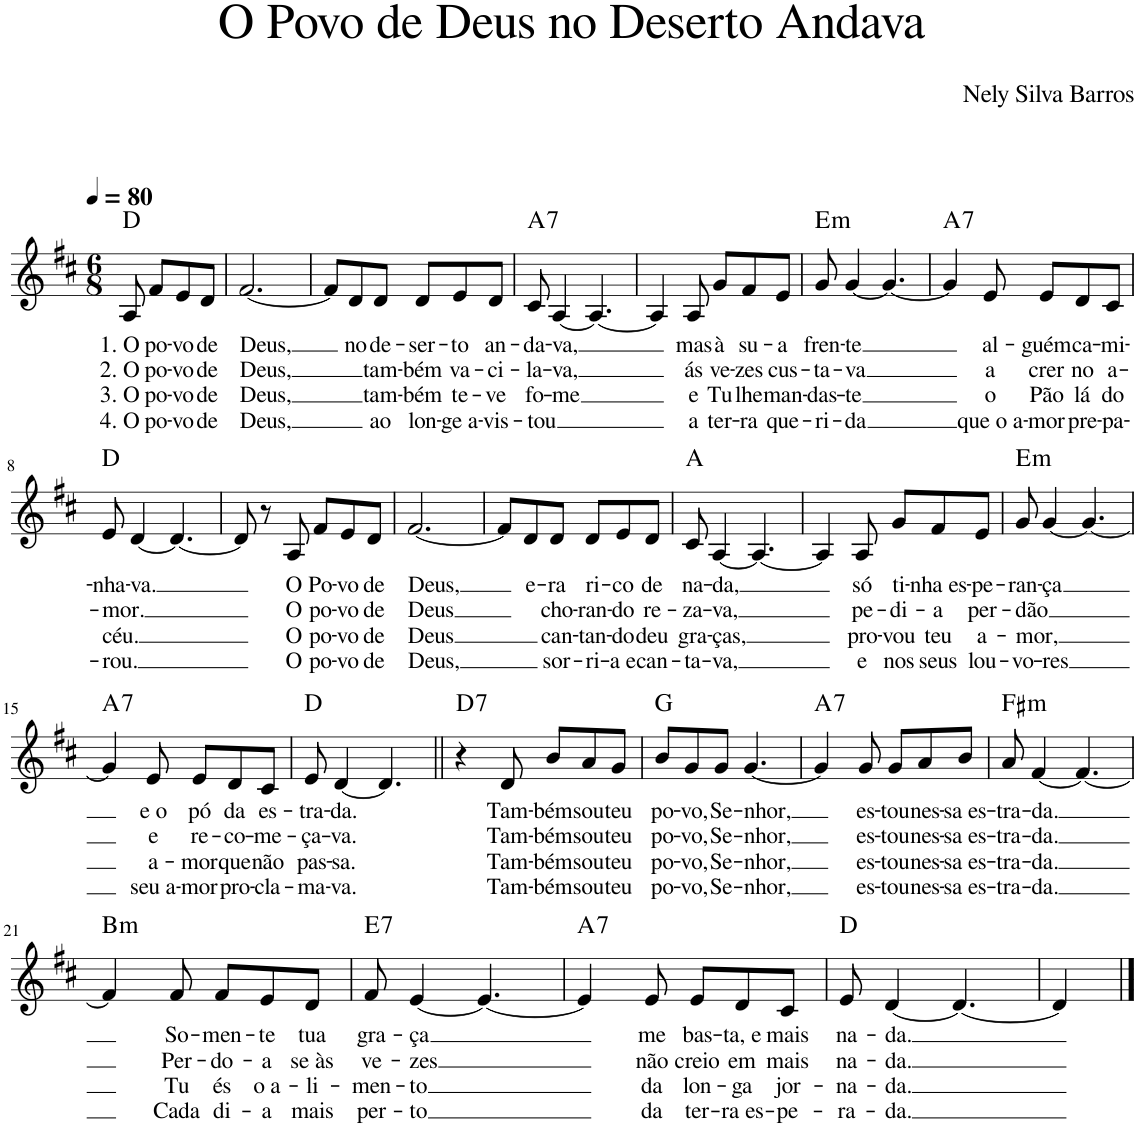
**kern	**text	**text	**text	**text	**harte
*part1	*part1	*part1	*part1	*part1	*part1
*staff1	*staff1	*staff1	*staff1	*staff1	*
*I"Voz	*	*	*	*	*
*I'Vo.	*	*	*	*	*
*clefG2	*	*	*	*	*
*k[f#c#]	*	*	*	*	*
*M6/8	*	*	*	*	*
*MM80	*	*	*	*	*
=1	=1	=1	=1	=1	=1
!	!LO:LY:b	!LO:LY:b	!LO:LY:b	!LO:LY:b	!
8A/	1. O	2. O	3. O	4. O	D:maj
!	!LO:LY:b	!LO:LY:b	!LO:LY:b	!LO:LY:b	!
8f#/L	po-	po-	po-	po-	.
!	!LO:LY:b	!LO:LY:b	!LO:LY:b	!LO:LY:b	!
8e/	-vo	-vo	-vo	-vo	.
!	!LO:LY:b	!LO:LY:b	!LO:LY:b	!LO:LY:b	!
8d/J	de	de	de	de	.
=2	=2	=2	=2	=2	=2
!	!LO:LY:b	!LO:LY:b	!LO:LY:b	!LO:LY:b	!
[2.f#/	Deus,	Deus,	Deus,	Deus,	.
=3	=3	=3	=3	=3	=3
8f#/L]	.	.	.	.	.
!	!LO:LY:b	!	!	!	!
8d/	no	.	.	.	.
!	!LO:LY:b	!LO:LY:b	!LO:LY:b	!LO:LY:b	!
8d/J	de-	tam-	tam-	ao	.
!	!LO:LY:b	!LO:LY:b	!LO:LY:b	!LO:LY:b	!
8d/L	-ser-	-bém	-bém	lon-	.
!	!LO:LY:b	!LO:LY:b	!LO:LY:b	!LO:LY:b	!
8e/	-to	va-	te-	-ge a-	.
!	!LO:LY:b	!LO:LY:b	!LO:LY:b	!LO:LY:b	!
8d/J	an-	-ci-	-ve	-vis-	.
=4	=4	=4	=4	=4	=4
!	!LO:LY:b	!LO:LY:b	!LO:LY:b	!LO:LY:b	!LO:H:kt=7
8c#/	-da-	-la-	fo-	-tou	A:7
!	!LO:LY:b	!LO:LY:b	!LO:LY:b	!	!
[4A/	-va,	-va,	-me	.	.
4.A/_	.	.	.	.	.
=5	=5	=5	=5	=5	=5
4A/]	.	.	.	.	.
!	!LO:LY:b	!LO:LY:b	!LO:LY:b	!LO:LY:b	!
8A/	mas	ás	e	a	.
!	!LO:LY:b	!LO:LY:b	!LO:LY:b	!LO:LY:b	!
8g/L	à	ve-	Tu	ter-	.
!	!LO:LY:b	!LO:LY:b	!LO:LY:b	!LO:LY:b	!
8f#/	su-	-zes	lhe	-ra	.
!	!LO:LY:b	!LO:LY:b	!LO:LY:b	!LO:LY:b	!
8e/J	-a	cus-	man-	que-	.
=6	=6	=6	=6	=6	=6
!	!LO:LY:b	!LO:LY:b	!LO:LY:b	!LO:LY:b	!LO:H:kt=m
8g/	fren-	-ta-	-das-	-ri-	E:min
!	!LO:LY:b	!LO:LY:b	!LO:LY:b	!LO:LY:b	!
[4g/	-te	-va	-te	-da	.
4.g/_	.	.	.	.	.
=7	=7	=7	=7	=7	=7
!	!	!	!	!	!LO:H:kt=7
4g/]	.	.	.	.	A:7
!	!LO:LY:b	!LO:LY:b	!LO:LY:b	!LO:LY:b	!
8e/	al-	a	o	que o a-	.
!	!LO:LY:b	!LO:LY:b	!LO:LY:b	!LO:LY:b	!
8e/L	-guém	crer	Pão	-mor	.
!	!LO:LY:b	!LO:LY:b	!LO:LY:b	!LO:LY:b	!
8d/	ca-	no	lá	pre-	.
!	!LO:LY:b	!LO:LY:b	!LO:LY:b	!LO:LY:b	!
8c#/J	-mi-	a-	do	-pa-	.
!!LO:LB:g=z
=8	=8	=8	=8	=8	=8
!	!LO:LY:b	!LO:LY:b	!LO:LY:b	!LO:LY:b	!
8e/	-nha-	-mor.	céu.	-rou.	D:maj
!	!LO:LY:b	!	!	!	!
[4d/	-va.	.	.	.	.
4.d/_	.	.	.	.	.
=9	=9	=9	=9	=9	=9
8d/]	.	.	.	.	.
8r	.	.	.	.	.
!	!LO:LY:b	!LO:LY:b	!LO:LY:b	!LO:LY:b	!
8A/	O	O	O	O	.
!	!LO:LY:b	!LO:LY:b	!LO:LY:b	!LO:LY:b	!
8f#/L	Po-	po-	po-	po-	.
!	!LO:LY:b	!LO:LY:b	!LO:LY:b	!LO:LY:b	!
8e/	-vo	-vo	-vo	-vo	.
!	!LO:LY:b	!LO:LY:b	!LO:LY:b	!LO:LY:b	!
8d/J	de	de	de	de	.
=10	=10	=10	=10	=10	=10
!	!LO:LY:b	!LO:LY:b	!LO:LY:b	!LO:LY:b	!
[2.f#/	Deus,	Deus	Deus	Deus,	.
=11	=11	=11	=11	=11	=11
8f#/L]	.	.	.	.	.
!	!LO:LY:b	!	!	!	!
8d/	e-	.	.	.	.
!	!LO:LY:b	!LO:LY:b	!LO:LY:b	!LO:LY:b	!
8d/J	-ra	cho-	can-	sor-	.
!	!LO:LY:b	!LO:LY:b	!LO:LY:b	!LO:LY:b	!
8d/L	ri-	-ran-	-tan-	-ri-	.
!	!LO:LY:b	!LO:LY:b	!LO:LY:b	!LO:LY:b	!
8e/	-co	-do	-do	-a e	.
!	!LO:LY:b	!LO:LY:b	!LO:LY:b	!LO:LY:b	!
8d/J	de	re-	deu	can-	.
=12	=12	=12	=12	=12	=12
!	!LO:LY:b	!LO:LY:b	!LO:LY:b	!LO:LY:b	!
8c#/	na-	-za-	gra-	-ta-	A:maj
!	!LO:LY:b	!LO:LY:b	!LO:LY:b	!LO:LY:b	!
[4A/	-da,	-va,	-ças,	-va,	.
4.A/_	.	.	.	.	.
=13	=13	=13	=13	=13	=13
4A/]	.	.	.	.	.
!	!LO:LY:b	!LO:LY:b	!LO:LY:b	!LO:LY:b	!
8A/	só	pe-	pro-	e	.
!	!LO:LY:b	!LO:LY:b	!LO:LY:b	!LO:LY:b	!
8g/L	ti-	-di-	-vou	nos	.
!	!LO:LY:b	!LO:LY:b	!LO:LY:b	!LO:LY:b	!
8f#/	-nha es-	-a	teu	seus	.
!	!LO:LY:b	!LO:LY:b	!LO:LY:b	!LO:LY:b	!
8e/J	-pe-	per-	a-	lou-	.
=14	=14	=14	=14	=14	=14
!	!LO:LY:b	!LO:LY:b	!LO:LY:b	!LO:LY:b	!LO:H:kt=m
8g/	-ran-	-dão	-mor,	-vo-	E:min
!	!LO:LY:b	!	!	!LO:LY:b	!
[4g/	-ça	.	.	-res	.
4.g/_	.	.	.	.	.
!!LO:LB:g=z
=15	=15	=15	=15	=15	=15
!	!	!	!	!	!LO:H:kt=7
4g/]	.	.	.	.	A:7
!	!LO:LY:b	!LO:LY:b	!LO:LY:b	!LO:LY:b	!
8e/	e o	e	a-	seu a-	.
!	!LO:LY:b	!LO:LY:b	!LO:LY:b	!LO:LY:b	!
8e/L	pó	re-	-mor	-mor	.
!	!LO:LY:b	!LO:LY:b	!LO:LY:b	!LO:LY:b	!
8d/	da	-co-	que	pro-	.
!	!LO:LY:b	!LO:LY:b	!LO:LY:b	!LO:LY:b	!
8c#/J	es-	-me-	não	-cla-	.
=16	=16	=16	=16	=16	=16
!	!LO:LY:b	!LO:LY:b	!LO:LY:b	!LO:LY:b	!
8e/	-tra-	-ça-	pas-	-ma-	D:maj
!	!LO:LY:b	!LO:LY:b	!LO:LY:b	!LO:LY:b	!
[4d/	-da.	-va.	-sa.	-va.	.
4.d/]	.	.	.	.	.
=17||	=17||	=17||	=17||	=17||	=17||
!	!	!	!	!	!LO:H:kt=7
4r	.	.	.	.	D:7
!	!LO:LY:b	!LO:LY:b	!LO:LY:b	!LO:LY:b	!
8d/	Tam-	Tam-	Tam-	Tam-	.
!	!LO:LY:b	!LO:LY:b	!LO:LY:b	!LO:LY:b	!
8b/L	-bém	-bém	-bém	-bém	.
!	!LO:LY:b	!LO:LY:b	!LO:LY:b	!LO:LY:b	!
8a/	sou	sou	sou	sou	.
!	!LO:LY:b	!LO:LY:b	!LO:LY:b	!LO:LY:b	!
8g/J	teu	teu	teu	teu	.
=18	=18	=18	=18	=18	=18
!	!LO:LY:b	!LO:LY:b	!LO:LY:b	!LO:LY:b	!
8b/L	po-	po-	po-	po-	G:maj
!	!LO:LY:b	!LO:LY:b	!LO:LY:b	!LO:LY:b	!
8g/	-vo,	-vo,	-vo,	-vo,	.
!	!LO:LY:b	!LO:LY:b	!LO:LY:b	!LO:LY:b	!
8g/J	Se-	Se-	Se-	Se-	.
!	!LO:LY:b	!LO:LY:b	!LO:LY:b	!LO:LY:b	!
[4.g/	-nhor,	-nhor,	-nhor,	-nhor,	.
=19	=19	=19	=19	=19	=19
!	!	!	!	!	!LO:H:kt=7
4g/]	.	.	.	.	A:7
!	!LO:LY:b	!LO:LY:b	!LO:LY:b	!LO:LY:b	!
8g/	es-	es-	es-	es-	.
!	!LO:LY:b	!LO:LY:b	!LO:LY:b	!LO:LY:b	!
8g/L	-tou	-tou	-tou	-tou	.
!	!LO:LY:b	!LO:LY:b	!LO:LY:b	!LO:LY:b	!
8a/	nes-	nes-	nes-	nes-	.
!	!LO:LY:b	!LO:LY:b	!LO:LY:b	!LO:LY:b	!
8b/J	-sa es-	-sa es-	-sa es-	-sa es-	.
=20	=20	=20	=20	=20	=20
!	!LO:LY:b	!LO:LY:b	!LO:LY:b	!LO:LY:b	!LO:H:kt=m
8a/	-tra-	-tra-	-tra-	-tra-	F#:min
!	!LO:LY:b	!LO:LY:b	!LO:LY:b	!LO:LY:b	!
[4f#/	-da.	-da.	-da.	-da.	.
4.f#/_	.	.	.	.	.
!!LO:LB:g=z
=21	=21	=21	=21	=21	=21
!	!	!	!	!	!LO:H:kt=m
4f#/]	.	.	.	.	B:min
!	!LO:LY:b	!LO:LY:b	!LO:LY:b	!LO:LY:b	!
8f#/	So-	Per-	Tu	Cada	.
!	!LO:LY:b	!LO:LY:b	!LO:LY:b	!LO:LY:b	!
8f#/L	-men-	-do-	és	di-	.
!	!LO:LY:b	!LO:LY:b	!LO:LY:b	!LO:LY:b	!
8e/	-te	-a	o a-	-a	.
!	!LO:LY:b	!LO:LY:b	!LO:LY:b	!LO:LY:b	!
8d/J	tua	se às	-li-	mais	.
=22	=22	=22	=22	=22	=22
!	!LO:LY:b	!LO:LY:b	!LO:LY:b	!LO:LY:b	!LO:H:kt=7
8f#/	gra-	ve-	-men-	per-	E:7
!	!LO:LY:b	!LO:LY:b	!LO:LY:b	!LO:LY:b	!
[4e/	-ça	-zes	-to	-to	.
4.e/_	.	.	.	.	.
=23	=23	=23	=23	=23	=23
!	!	!	!	!	!LO:H:kt=7
4e/]	.	.	.	.	A:7
!	!LO:LY:b	!LO:LY:b	!LO:LY:b	!LO:LY:b	!
8e/	me	não	da	da	.
!	!LO:LY:b	!LO:LY:b	!LO:LY:b	!LO:LY:b	!
8e/L	bas-	creio	lon-	ter-	.
!	!LO:LY:b	!LO:LY:b	!LO:LY:b	!LO:LY:b	!
8d/	-ta, e	em	-ga	-ra es-	.
!	!LO:LY:b	!LO:LY:b	!LO:LY:b	!LO:LY:b	!
8c#/J	mais	mais	jor-	-pe-	.
=24	=24	=24	=24	=24	=24
!	!LO:LY:b	!LO:LY:b	!LO:LY:b	!LO:LY:b	!
8e/	na-	na-	-na-	-ra-	D:maj
!	!LO:LY:b	!LO:LY:b	!LO:LY:b	!LO:LY:b	!
[4d/	-da.	-da.	-da.	-da.	.
4.d/_	.	.	.	.	.
=25	=25	=25	=25	=25	=25
4d/]	.	.	.	.	.
==	==	==	==	==	==
*-	*-	*-	*-	*-	*-
